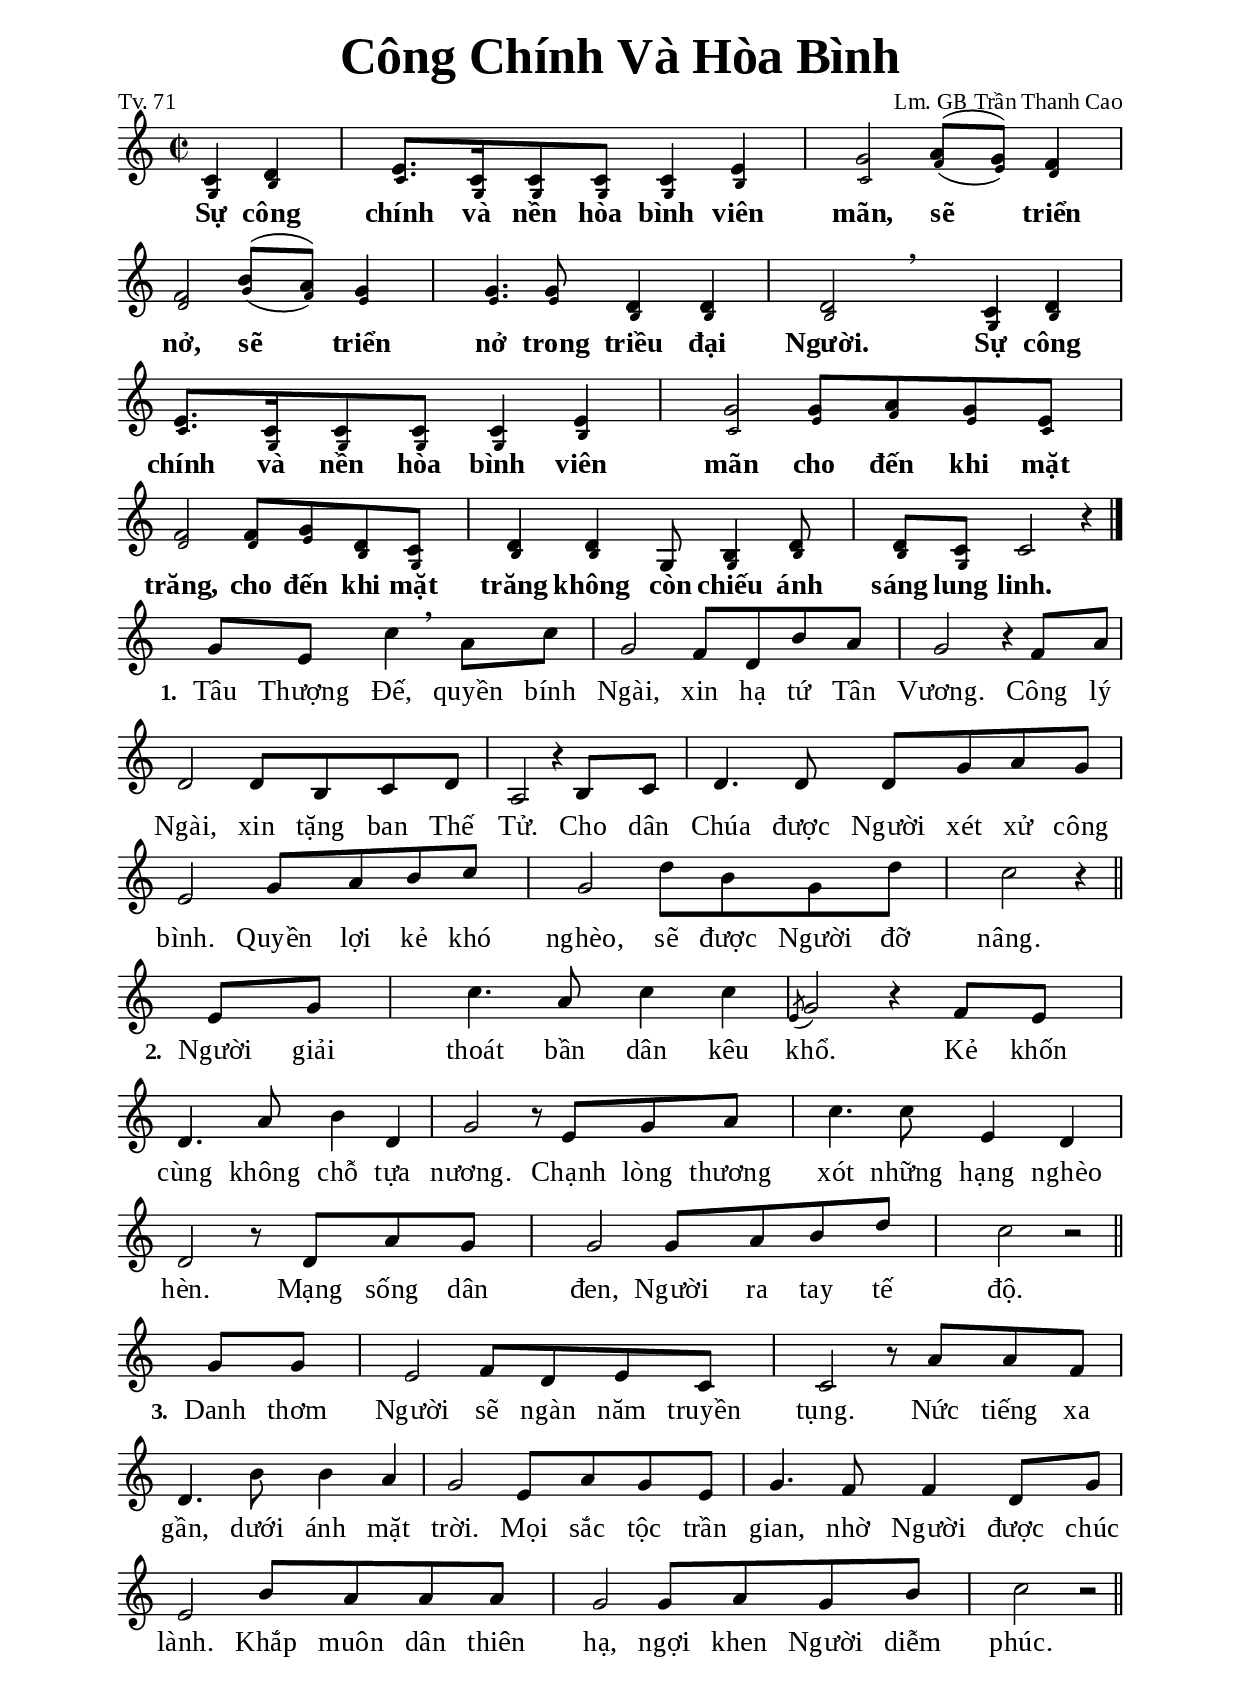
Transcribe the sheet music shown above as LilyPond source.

% Cài đặt chung
\version "2.22.1"
\include "english.ly"

\header {
  title = \markup { \fontsize #3 "Công Chính Và Hòa Bình" }
  poet = "Tv. 71"
  composer = "Lm. GB Trần Thanh Cao"
  %arranger = " "
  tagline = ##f
}

% Nhạc điệp khúc
nhacDiepKhucSop = \relative c' {
  \partial 2 c4 d |
  e8. c16 c8 c c4 e |
  g2 a8 _(g) f4 |
  f2 b8 _(a) g4 |
  g4. g8 d4 d |
  d2 \breathe c4 d |
  e8. c16 c8 c c4 e |
  g2 g8 a g e |
  f2 f8 g d c |
  d4 d g,8 b4 d8 |
  d c c2 r4 \bar "|."
}

nhacDiepKhucBas = \relative c' {
  \partial 2 g4 b |
  c8. g16 g8 g g4 b |
  c2 f8 ^(e) d4 |
  d2 g8 ^(f) e4 |
  e4. e8 b4 b |
  b2 g4 b |
  c8. g16 g8 g g4 b |
  c2 e8 f e c |
  d2 d8 e b g |
  b4 b g8 g4 b8 |
  b g c2 r4
}

% Nhạc phiên khúc
nhacPhienKhucMot = \relative c'' {
  \partial 2. g8 e c'4 \breathe a8 c |
  g2 f8 d b' a |
  g2 r4 f8 a |
  d,2 d8 b c d |
  a2 r4 b8 c |
  d4. d8 d g a g |
  e2 g8 a b c |
  g2 d'8 b g d' |
  c2 r4 \bar "||"
}

nhacPhienKhucHai = \relative c' {
  \override Score.SpacingSpanner.strict-grace-spacing = ##t
  \partial 4 e8 g |
  c4. a8 c4 c |
  \slashedGrace { e,8 (} g2) r4 f8 e |
  d4. a'8 b4 d, |
  g2 r8 e g a |
  c4. c8 e,4 d |
  d2 r8 d8 a' g |
  g2 g8 a b d |
  c2 r \bar "||"
}

nhacPhienKhucBa = \relative c' {
  \partial 4 g'8 g |
  e2 f8 d e c |
  c2 r8 a' a f |
  d4. b'8 b4 a |
  g2 e8 a g e |
  g4. f8 f4d8 g |
  e2 b'8 a a a |
  g2 g8 a g b |
  c2 r \bar "||"
}

% Lời điệp khúc
loiDiepKhuc = \lyricmode {
  Sự công chính và nền hòa bình viên mãn, sẽ triển nở,
  sẽ triển nở trong triều đại Người.
  Sự công chính và nền hòa bình viên mãn
  cho đến khi mặt trăng,
  cho đến khi mặt trăng không còn chiếu ánh sáng lung linh.
}

% Lời phiên khúc
loiPhienKhucMot = \lyricmode {
  \set stanza = #"1. "
  Tâu Thượng Đế, quyền bính Ngài, xin hạ tứ Tân Vương.
  Công lý Ngài, xin tặng ban Thế Tử.
  Cho dân Chúa được Người xét xử công bình.
  Quyền lợi kẻ khó nghèo, sẽ được Người đỡ nâng.
}

loiPhienKhucHai = \lyricmode {
  \set stanza = #"2. "
  Người giải thoát bần dân kêu khổ.
  Kẻ khốn cùng không chỗ tựa nương.
  Chạnh lòng thương xót những hạng nghèo hèn.
  Mạng sống dân đen, Người ra tay tế độ.
}

loiPhienKhucBa = \lyricmode {
  \set stanza = #"3. "
  Danh thơm Người sẽ ngàn năm truyền tụng.
  Nức tiếng xa gần, dưới ánh mặt trời.
  Mọi sắc tộc trần gian, nhờ Người được chúc lành.
  Khắp muôn dân thiên hạ, ngợi khen Người diễm phúc.
}


% Dàn trang
\paper {
  #(set-paper-size "a4")
  top-margin = 10\mm
  bottom-margin = 10\mm
  left-margin = 20\mm
  right-margin = 20\mm
  indent = #0
  #(define fonts
    (make-pango-font-tree
      "Liberation Serif"
      "Liberation Serif"
      "Liberation Serif"
      (/ 20 20)))
  page-count = #1
  system-system-spacing = #'((basic-distance . 12.5)
                             (minimum-distance . 12)
                             (padding . 1))
  score-system-spacing = #'((basic-distance . 12.5)
                             (minimum-distance . 12)
                             (padding . 1))
}

% Thiết lập tông và nhịp
TongNhip = { \key c \major \time 2/2 }

% Đổi kích thước nốt cho bè phụ
notBePhu =
#(define-music-function (font-size music) (number? ly:music?)
   (for-some-music
     (lambda (m)
       (if (music-is-of-type? m 'rhythmic-event)
           (begin
             (set! (ly:music-property m 'tweaks)
                   (cons `(font-size . ,font-size)
                         (ly:music-property m 'tweaks)))
             #t)
           #f))
     music)
   music)

\score {
  \new ChoirStaff <<
    \new Staff = diepKhuc \with {
        \consists "Merge_rests_engraver"
        %\magnifyStaff #(magstep +1)
        printPartCombineTexts = ##f
      }
      <<
      \new Voice \TongNhip \partCombine 
        \nhacDiepKhucSop
        \notBePhu -3 { \nhacDiepKhucBas }
      \new NullVoice = nhacThamChieu \nhacDiepKhucSop
      \new Lyrics \with {
          \override VerticalAxisGroup.
            nonstaff-relatedstaff-spacing.padding = #0.2
          \override VerticalAxisGroup.
            nonstaff-unrelatedstaff-spacing.padding = #0.2
        }
        \lyricsto nhacThamChieu \loiDiepKhuc
      >>
  >>
  \layout {
    \override Lyrics.LyricText.font-series = #'bold
    \override Lyrics.LyricText.font-size = #+2
    \override Lyrics.LyricSpace.minimum-distance = #0.5
    \override Score.BarNumber.break-visibility = ##(#f #f #f)
    \override Score.SpacingSpanner.uniform-stretching = ##t
    \override Score.SpacingSpanner packed-spacing = ##t
  }
}

\score {
  \new ChoirStaff <<
    \new Staff = phienKhuc \with {
        %\magnifyStaff #(magstep +1)
      }
      <<
      \new Voice = beSop {
        \key c \major \time 2/2 \nhacPhienKhucMot
      }
    >>
    \new Lyrics \with {
          \override VerticalAxisGroup.
            nonstaff-relatedstaff-spacing.padding = #1
          \override VerticalAxisGroup.
            nonstaff-unrelatedstaff-spacing.padding = #0.5
        }
        \lyricsto beSop \loiPhienKhucMot
  >>
  \layout {
    \override Staff.TimeSignature.transparent = ##t
    \override Lyrics.LyricText.font-size = #+2
    \override Lyrics.LyricSpace.minimum-distance = #2
    \override Score.BarNumber.break-visibility = ##(#f #f #f)
    \override Score.SpacingSpanner.uniform-stretching = ##t
    \override Score.SpacingSpanner packed-spacing = ##t
  }
}

\score {
  \new ChoirStaff <<
    \new Staff = phienKhuc \with {
        %\magnifyStaff #(magstep +1)
      }
      <<
      \new Voice = beSop {
        \key c \major \time 2/2 \nhacPhienKhucHai
      }
    >>
    \new Lyrics \with {
          \override VerticalAxisGroup.
            nonstaff-relatedstaff-spacing.padding = #1
          \override VerticalAxisGroup.
            nonstaff-unrelatedstaff-spacing.padding = #1
        }
        \lyricsto beSop \loiPhienKhucHai
  >>
  \layout {
    \override Staff.TimeSignature.transparent = ##t
    \override Lyrics.LyricText.font-size = #+2
    \override Lyrics.LyricSpace.minimum-distance = #1.5
    \override Score.BarNumber.break-visibility = ##(#f #f #f)
    \override Score.SpacingSpanner.uniform-stretching = ##t
    \override Score.SpacingSpanner packed-spacing = ##t
  }
}

\score {
  \new ChoirStaff <<
    \new Staff = phienKhuc \with {
        %\magnifyStaff #(magstep +1)
      }
      <<
      \new Voice = beSop {
        \key c \major \time 2/2 \nhacPhienKhucBa
      }
    >>
    \new Lyrics \with {
          \override VerticalAxisGroup.
            nonstaff-relatedstaff-spacing.padding = #1
          \override VerticalAxisGroup.
            nonstaff-unrelatedstaff-spacing.padding = #1
        }
        \lyricsto beSop \loiPhienKhucBa
  >>
  \layout {
    \override Staff.TimeSignature.transparent = ##t
    \override Lyrics.LyricText.font-size = #+2
    \override Lyrics.LyricSpace.minimum-distance = #2
    \override Score.BarNumber.break-visibility = ##(#f #f #f)
    \override Score.SpacingSpanner.uniform-stretching = ##t
    \override Score.SpacingSpanner packed-spacing = ##t
  }
}
